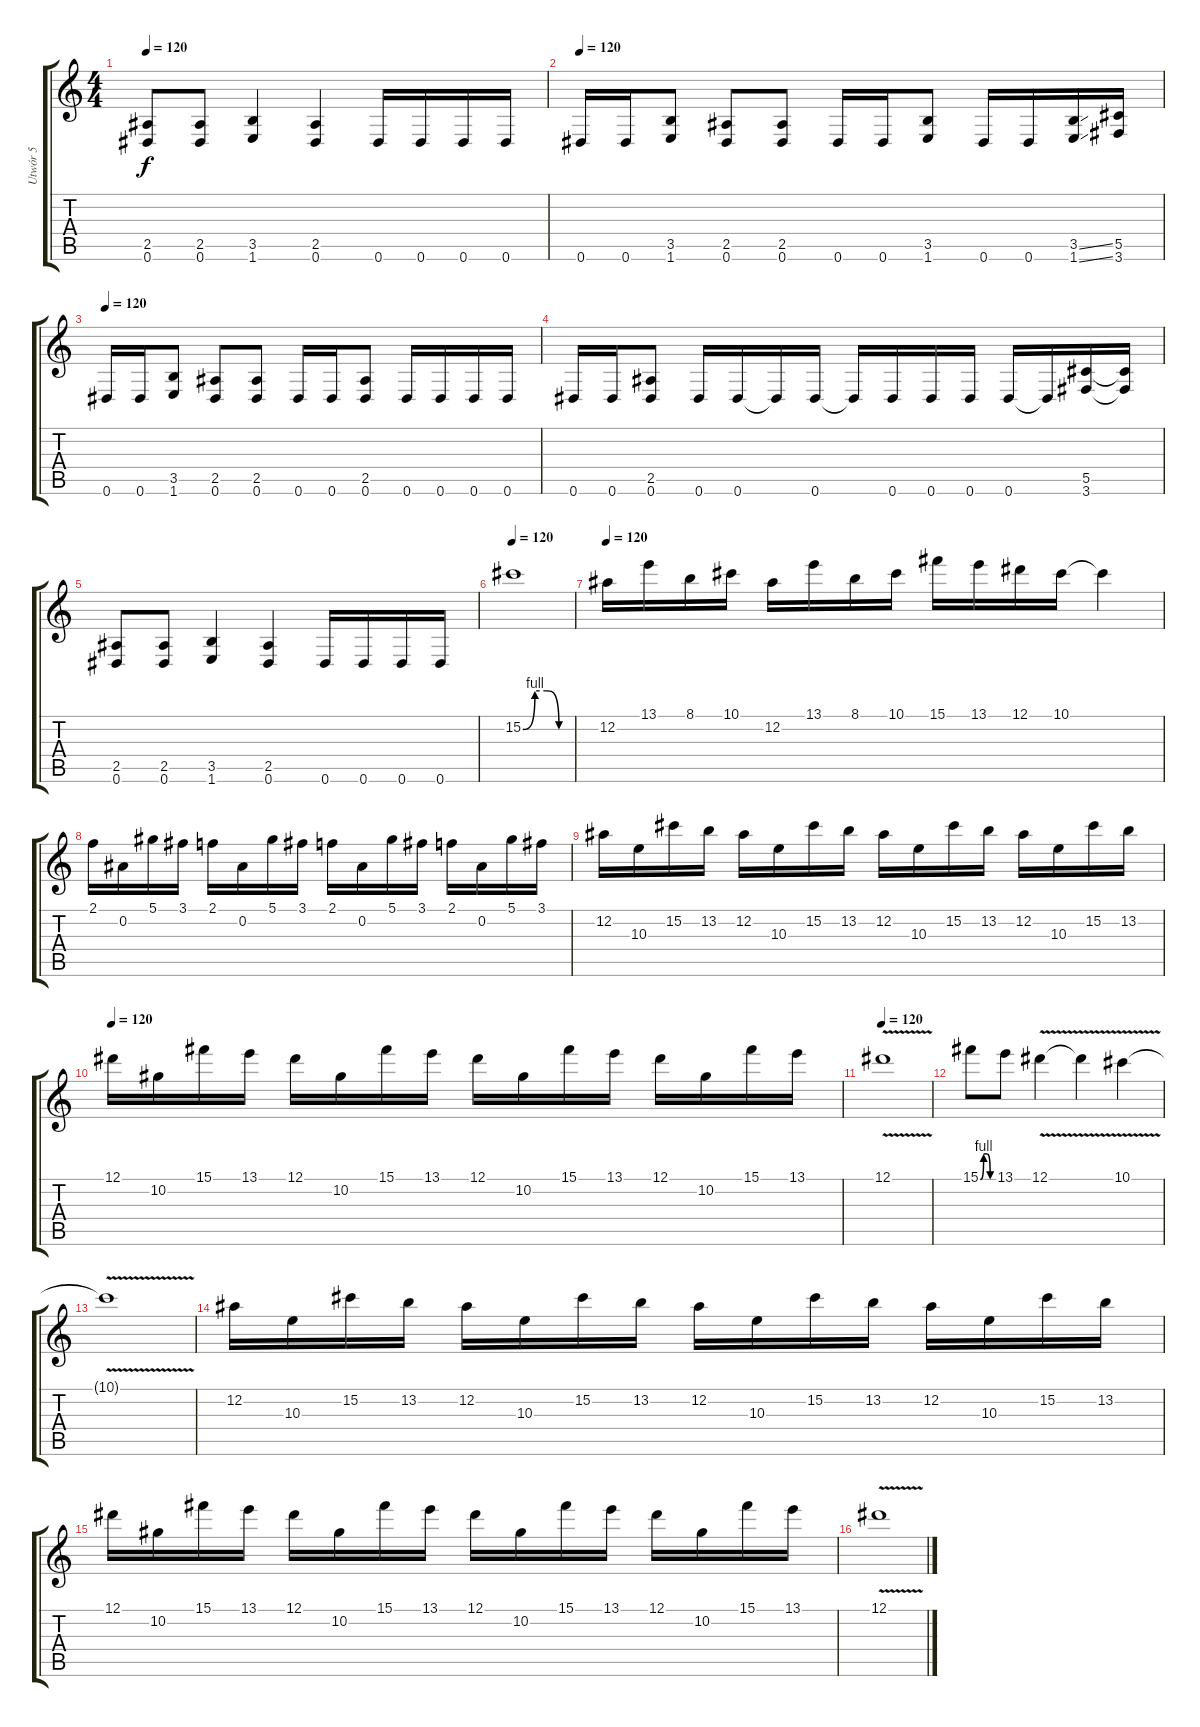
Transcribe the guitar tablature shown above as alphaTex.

\track ("Utwór 5" "Utwór 5") {instrument distortionguitar}
\staff {score tabs}
\tuning (Eb4 Bb3 Gb3 Db3 Ab2 Eb2) {hide}
\ts (4 4)
\tempo 120
\clef g2
\ks c
(2.5 0.6).8{dy f} (2.5 0.6).8 (3.5 1.6).4 (2.5 0.6).4 0.6.16 0.6.16 0.6.16 0.6.16 |
\tempo 120
0.6.16 0.6.16 (3.5 1.6).8 (2.5 0.6).8 (2.5 0.6).8 0.6.16 0.6.16 (3.5 1.6).8 0.6.16 0.6.16 (3.5{ss} 1.6{ss}).16 (5.5 3.6).16 |
\tempo 120
0.6.16 0.6.16 (3.5 1.6).8 (2.5 0.6).8 (2.5 0.6).8 0.6.16 0.6.16 (2.5 0.6).8 0.6.16 0.6.16 0.6.16 0.6.16 |
0.6.16 0.6.16 (2.5 0.6).8 0.6.16 0.6.16 0.6{t}.16 0.6.16 0.6{t}.16 0.6.16 0.6.16 0.6.16 0.6.16 0.6{t}.16 (5.5 3.6).16 (5.5{t} 3.6{t}).16 |
(2.5 0.6).8 (2.5 0.6).8 (3.5 1.6).4 (2.5 0.6).4 0.6.16 0.6.16 0.6.16 0.6.16 |
\tempo 120
15.2{be (custom 0 0 15 4 30 4 45 0 60 0)}.1 |
\tempo 120
12.2.16 13.1.16 8.1.16 10.1.16 12.2.16 13.1.16 8.1.16 10.1.16 15.1.16 13.1.16 12.1.16 10.1.16 10.1{t}.4 |
2.1.16 0.2.16 5.1.16 3.1.16 2.1.16 0.2.16 5.1.16 3.1.16 2.1.16 0.2.16 5.1.16 3.1.16 2.1.16 0.2.16 5.1.16 3.1.16 |
12.2.16 10.3.16 15.2.16 13.2.16 12.2.16 10.3.16 15.2.16 13.2.16 12.2.16 10.3.16 15.2.16 13.2.16 12.2.16 10.3.16 15.2.16 13.2.16 |
\tempo 120
12.1.16 10.2.16 15.1.16 13.1.16 12.1.16 10.2.16 15.1.16 13.1.16 12.1.16 10.2.16 15.1.16 13.1.16 12.1.16 10.2.16 15.1.16 13.1.16 |
\tempo 120
12.1{v}.1 |
15.1{be (custom 0 0 15 4 30 4 45 0 60 0)}.8 13.1.8 12.1{v}.4 12.1{t}.4 10.1{v}.4 |
10.1{t}.1 |
12.2.16 10.3.16 15.2.16 13.2.16 12.2.16 10.3.16 15.2.16 13.2.16 12.2.16 10.3.16 15.2.16 13.2.16 12.2.16 10.3.16 15.2.16 13.2.16 |
12.1.16 10.2.16 15.1.16 13.1.16 12.1.16 10.2.16 15.1.16 13.1.16 12.1.16 10.2.16 15.1.16 13.1.16 12.1.16 10.2.16 15.1.16 13.1.16 |
12.1{v}.1
